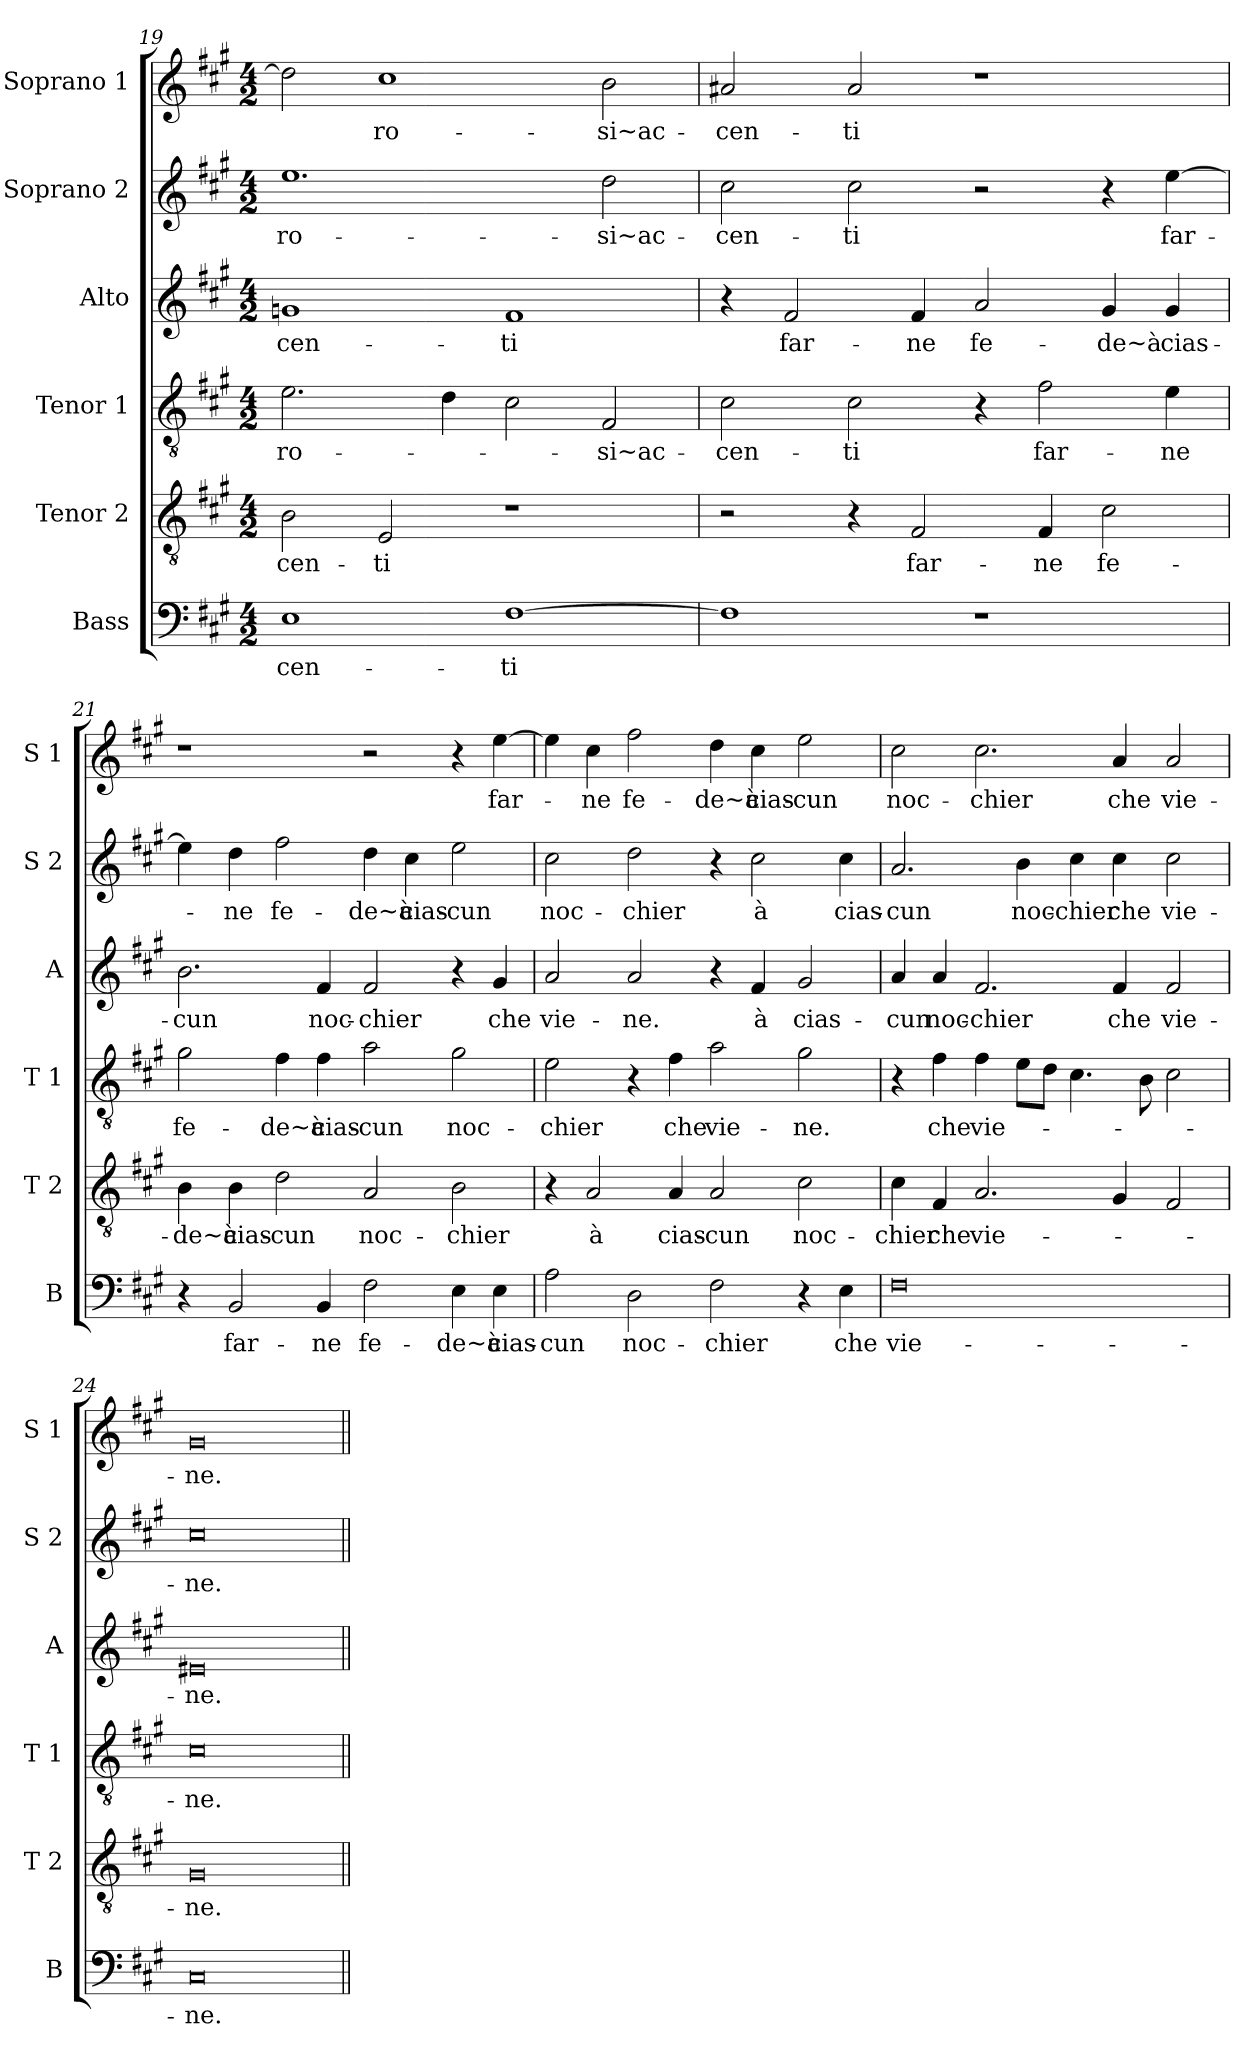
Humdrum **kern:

**kern	**text	**kern	**text	**kern	**text	**kern	**text	**kern	**text	**kern	**text
*part6	*part6	*part5	*part5	*part4	*part4	*part3	*part3	*part2	*part2	*part1	*part1
*staff6	*staff6	*staff5	*staff5	*staff4	*staff4	*staff3	*staff3	*staff2	*staff2	*staff1	*staff1
*I"Bass	*	*I"Tenor 2	*	*I"Tenor 1	*	*I"Alto	*	*I"Soprano 2	*	*I"Soprano 1	*
*I'B	*	*I'T 2	*	*I'T 1	*	*I'A	*	*I'S 2	*	*I'S 1	*
*clefF4	*	*clefGv2	*	*clefGv2	*	*clefG2	*	*clefG2	*	*clefG2	*
*k[f#c#g#]	*	*k[f#c#g#]	*	*k[f#c#g#]	*	*k[f#c#g#]	*	*k[f#c#g#]	*	*k[f#c#g#]	*
*A:	*	*A:	*	*A:	*	*A:	*	*A:	*	*A:	*
*M4/2	*	*M4/2	*	*M4/2	*	*M4/2	*	*M4/2	*	*M4/2	*
=19	=19	=19	=19	=19	=19	=19	=19	=19	=19	=19	=19
!	!LO:LY:b	!	!LO:LY:b	!	!LO:LY:b	!	!LO:LY:b	!	!LO:LY:b	!	!
1E	-cen-	2B\	-cen-	2.e\	-ro-	1gn	-cen-	1.ee	-ro-	2dd\]	.
!	!	!	!LO:LY:b	!	!	!	!	!	!	!	!LO:LY:b
.	.	2E/	-ti	.	.	.	.	.	.	1cc#	-ro-
.	.	.	.	4d\	.	.	.	.	.	.	.
!	!LO:LY:b	!	!	!	!	!	!LO:LY:b	!	!	!	!
[1F#	-ti	1r	.	2c#\	.	1f#	-ti	.	.	.	.
!	!	!	!	!	!LO:LY:b	!	!	!	!LO:LY:b	!	!LO:LY:b
.	.	.	.	2F#/	-si~ac-	.	.	2dd\	-si~ac-	2b\	-si~ac-
!!LO:LB:g=z
=20	=20	=20	=20	=20	=20	=20	=20	=20	=20	=20	=20
!	!	!	!	!	!LO:LY:b	!	!	!	!LO:LY:b	!	!LO:LY:b
1F#]	.	2r	.	2c#\	-cen-	4r	.	2cc#\	-cen-	2a#X/	-cen-
!	!	!	!	!	!	!	!LO:LY:b	!	!	!	!
.	.	.	.	.	.	2f#/	far-	.	.	.	.
!	!	!	!	!	!LO:LY:b	!	!	!	!LO:LY:b	!	!LO:LY:b
.	.	4r	.	2c#\	-ti	.	.	2cc#\	-ti	2a#/	-ti
!	!	!	!LO:LY:b	!	!	!	!LO:LY:b	!	!	!	!
.	.	2F#/	far-	.	.	4f#/	-ne	.	.	.	.
!	!	!	!	!	!	!	!LO:LY:b	!	!	!	!
1r	.	.	.	4r	.	2a/	fe-	2r	.	1r	.
!	!	!	!LO:LY:b	!	!LO:LY:b	!	!	!	!	!	!
.	.	4F#/	-ne	2f#\	far-	.	.	.	.	.	.
!	!	!	!LO:LY:b	!	!	!	!LO:LY:b	!	!	!	!
.	.	2c#\	fe-	.	.	4g#/	-de~à	4r	.	.	.
!	!	!	!	!	!LO:LY:b	!	!LO:LY:b	!	!LO:LY:b	!	!
.	.	.	.	4e\	-ne	4g#/	cias-	[4ee\	far-	.	.
=21	=21	=21	=21	=21	=21	=21	=21	=21	=21	=21	=21
!	!	!	!LO:LY:b	!	!LO:LY:b	!	!LO:LY:b	!	!	!	!
4r	.	4B\	-de~à	2g#\	fe-	2.b\	-cun	4ee\]	.	1r	.
!	!LO:LY:b	!	!LO:LY:b	!	!	!	!	!	!LO:LY:b	!	!
2BB/	far-	4B\	cias-	.	.	.	.	4dd\	-ne	.	.
!	!	!	!LO:LY:b	!	!LO:LY:b	!	!	!	!LO:LY:b	!	!
.	.	2d\	-cun	4f#\	-de~à	.	.	2ff#\	fe-	.	.
!	!LO:LY:b	!	!	!	!LO:LY:b	!	!LO:LY:b	!	!	!	!
4BB/	-ne	.	.	4f#\	cias-	4f#/	noc-	.	.	.	.
!	!LO:LY:b	!	!LO:LY:b	!	!LO:LY:b	!	!LO:LY:b	!	!LO:LY:b	!	!
2F#\	fe-	2A/	noc-	2a\	-cun	2f#/	-chier	4dd\	-de~à	2r	.
!	!	!	!	!	!	!	!	!	!LO:LY:b	!	!
.	.	.	.	.	.	.	.	4cc#\	cias-	.	.
!	!LO:LY:b	!	!LO:LY:b	!	!LO:LY:b	!	!	!	!LO:LY:b	!	!
4E\	-de~à	2B\	-chier	2g#\	noc-	4r	.	2ee\	-cun	4r	.
!	!LO:LY:b	!	!	!	!	!	!LO:LY:b	!	!	!	!LO:LY:b
4E\	cias-	.	.	.	.	4g#/	che	.	.	[4ee\	far-
!!LO:PB:g=z
=22	=22	=22	=22	=22	=22	=22	=22	=22	=22	=22	=22
!	!LO:LY:b	!	!	!	!LO:LY:b	!	!LO:LY:b	!	!LO:LY:b	!	!
2A\	-cun	4r	.	2e\	-chier	2a/	vie-	2cc#\	noc-	4ee\]	.
!	!	!	!LO:LY:b	!	!	!	!	!	!	!	!LO:LY:b
.	.	2A/	à	.	.	.	.	.	.	4cc#\	-ne
!	!LO:LY:b	!	!	!	!	!	!LO:LY:b	!	!LO:LY:b	!	!LO:LY:b
2D\	noc-	.	.	4r	.	2a/	-ne.	2dd\	-chier	2ff#\	fe-
!	!	!	!LO:LY:b	!	!LO:LY:b	!	!	!	!	!	!
.	.	4A/	cias-	4f#\	che	.	.	.	.	.	.
!	!LO:LY:b	!	!LO:LY:b	!	!LO:LY:b	!	!	!	!	!	!LO:LY:b
2F#\	-chier	2A/	-cun	2a\	vie-	4r	.	4r	.	4dd\	-de~à
!	!	!	!	!	!	!	!LO:LY:b	!	!LO:LY:b	!	!LO:LY:b
.	.	.	.	.	.	4f#/	à	2cc#\	à	4cc#\	cias-
!	!	!	!LO:LY:b	!	!LO:LY:b	!	!LO:LY:b	!	!	!	!LO:LY:b
4r	.	2c#\	noc-	2g#\	-ne.	2g#/	cias-	.	.	2ee\	-cun
!	!LO:LY:b	!	!	!	!	!	!	!	!LO:LY:b	!	!
4E\	che	.	.	.	.	.	.	4cc#\	cias-	.	.
=23	=23	=23	=23	=23	=23	=23	=23	=23	=23	=23	=23
!	!LO:LY:b	!	!LO:LY:b	!	!	!	!LO:LY:b	!	!LO:LY:b	!	!LO:LY:b
0F#	vie-	4c#\	-chier	4r	.	4a/	-cun	2.a/	-cun	2cc#\	noc-
!	!	!	!LO:LY:b	!	!LO:LY:b	!	!LO:LY:b	!	!	!	!
.	.	4F#/	che	4f#\	che	4a/	noc-	.	.	.	.
!	!	!	!LO:LY:b	!	!LO:LY:b	!	!LO:LY:b	!	!	!	!LO:LY:b
.	.	2.A/	vie-	4f#\	vie-	2.f#/	-chier	.	.	2.cc#\	-chier
!	!	!	!	!	!	!	!	!	!LO:LY:b	!	!
.	.	.	.	8e\L	.	.	.	4b\	noc-	.	.
.	.	.	.	8d\J	.	.	.	.	.	.	.
!	!	!	!	!	!	!	!	!	!LO:LY:b	!	!
.	.	.	.	4.c#\	.	.	.	4cc#\	-chier	.	.
!	!	!	!	!	!	!	!LO:LY:b	!	!LO:LY:b	!	!LO:LY:b
.	.	4G#/	.	.	.	4f#/	che	4cc#\	che	4a/	che
.	.	.	.	8B\	.	.	.	.	.	.	.
!	!	!	!	!	!	!	!LO:LY:b	!	!LO:LY:b	!	!LO:LY:b
.	.	2F#/	.	2c#\	.	2f#/	vie-	2cc#\	vie-	2a/	vie-
=24	=24	=24	=24	=24	=24	=24	=24	=24	=24	=24	=24
!	!LO:LY:b	!	!LO:LY:b	!	!LO:LY:b	!	!LO:LY:b	!	!LO:LY:b	!	!LO:LY:b
0C#	-ne.	0G#	-ne.	0c#	-ne.	0e#X	-ne.	0cc#	-ne.	0g#	-ne.
=||	=||	=||	=||	=||	=||	=||	=||	=||	=||	=||	=||
*-	*-	*-	*-	*-	*-	*-	*-	*-	*-	*-	*-
